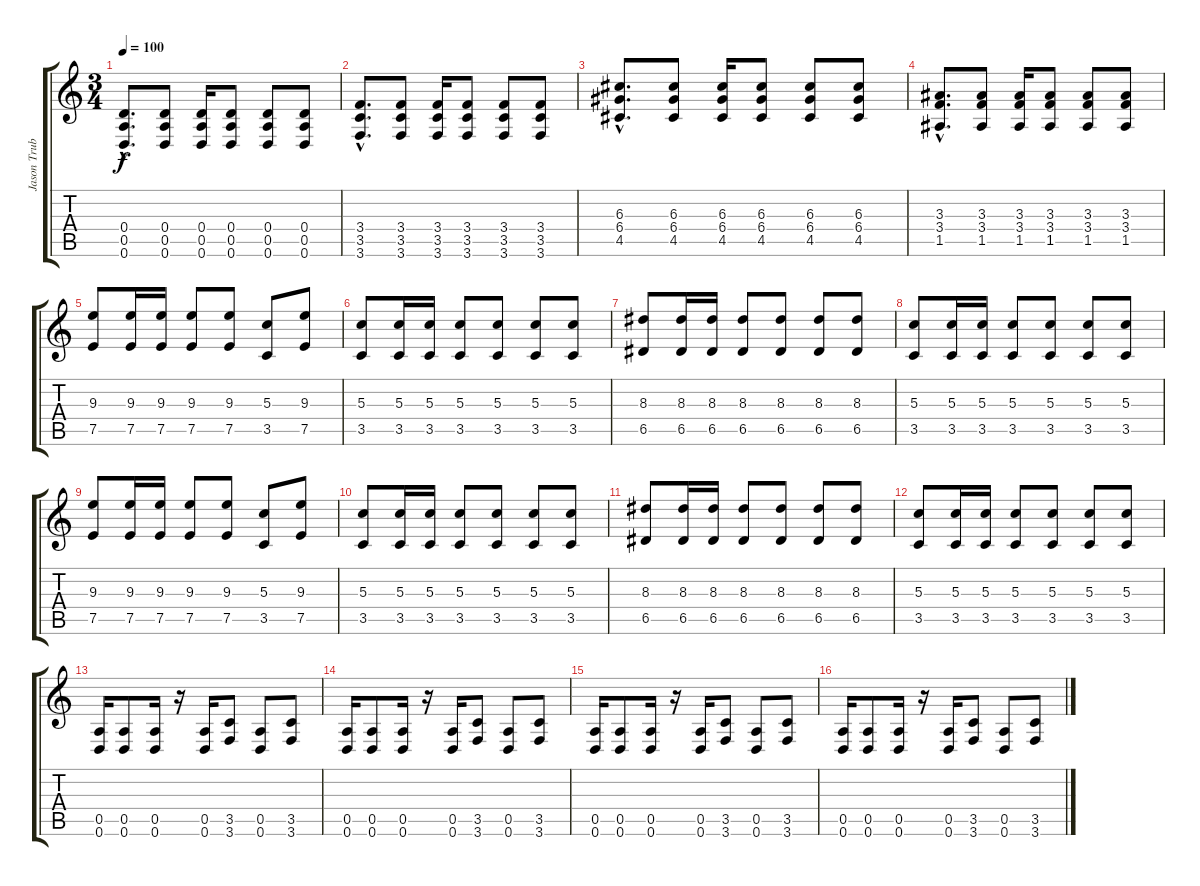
\track ("Jason Truby" "Jason Trub") {instrument distortionguitar}
\staff {score tabs}
\tuning (E4 B3 G3 D3 A2 D2) {hide}
\ts (3 4)
\tempo 100
\clef g2
\ks c
(0.4{hac} 0.5{hac} 0.6{hac}).8{d dy f} (0.4 0.5 0.6).8 (0.4 0.5 0.6).16 (0.4 0.5 0.6).8 (0.4 0.5 0.6).8 (0.4 0.5 0.6).8 |
(3.4{hac} 3.5{hac} 3.6{hac}).8{d} (3.4 3.5 3.6).8 (3.4 3.5 3.6).16 (3.4 3.5 3.6).8 (3.4 3.5 3.6).8 (3.4 3.5 3.6).8 |
(6.3{hac} 6.4{hac} 4.5{hac}).8{d} (6.3 6.4 4.5).8 (6.3 6.4 4.5).16 (6.3 6.4 4.5).8 (6.3 6.4 4.5).8 (6.3 6.4 4.5).8 |
(3.3{hac} 3.4{hac} 1.5{hac}).8{d} (3.3 3.4 1.5).8 (3.3 3.4 1.5).16 (3.3 3.4 1.5).8 (3.3 3.4 1.5).8 (3.3 3.4 1.5).8 |
(9.3 7.5).8 (9.3 7.5).16 (9.3 7.5).16 (9.3 7.5).8 (9.3 7.5).8 (5.3 3.5).8 (9.3 7.5).8 |
(5.3 3.5).8 (5.3 3.5).16 (5.3 3.5).16 (5.3 3.5).8 (5.3 3.5).8 (5.3 3.5).8 (5.3 3.5).8 |
(8.3 6.5).8 (8.3 6.5).16 (8.3 6.5).16 (8.3 6.5).8 (8.3 6.5).8 (8.3 6.5).8 (8.3 6.5).8 |
(5.3 3.5).8 (5.3 3.5).16 (5.3 3.5).16 (5.3 3.5).8 (5.3 3.5).8 (5.3 3.5).8 (5.3 3.5).8 |
(9.3 7.5).8 (9.3 7.5).16 (9.3 7.5).16 (9.3 7.5).8 (9.3 7.5).8 (5.3 3.5).8 (9.3 7.5).8 |
(5.3 3.5).8 (5.3 3.5).16 (5.3 3.5).16 (5.3 3.5).8 (5.3 3.5).8 (5.3 3.5).8 (5.3 3.5).8 |
(8.3 6.5).8 (8.3 6.5).16 (8.3 6.5).16 (8.3 6.5).8 (8.3 6.5).8 (8.3 6.5).8 (8.3 6.5).8 |
(5.3 3.5).8 (5.3 3.5).16 (5.3 3.5).16 (5.3 3.5).8 (5.3 3.5).8 (5.3 3.5).8 (5.3 3.5).8 |
(0.5 0.6).16 (0.5 0.6).8 (0.5 0.6).16 r.16 (0.5 0.6).16 (3.5 3.6).8 (0.5 0.6).8 (3.5 3.6).8 |
(0.5 0.6).16 (0.5 0.6).8 (0.5 0.6).16 r.16 (0.5 0.6).16 (3.5 3.6).8 (0.5 0.6).8 (3.5 3.6).8 |
(0.5 0.6).16 (0.5 0.6).8 (0.5 0.6).16 r.16 (0.5 0.6).16 (3.5 3.6).8 (0.5 0.6).8 (3.5 3.6).8 |
(0.5 0.6).16 (0.5 0.6).8 (0.5 0.6).16 r.16 (0.5 0.6).16 (3.5 3.6).8 (0.5 0.6).8 (3.5 3.6).8
